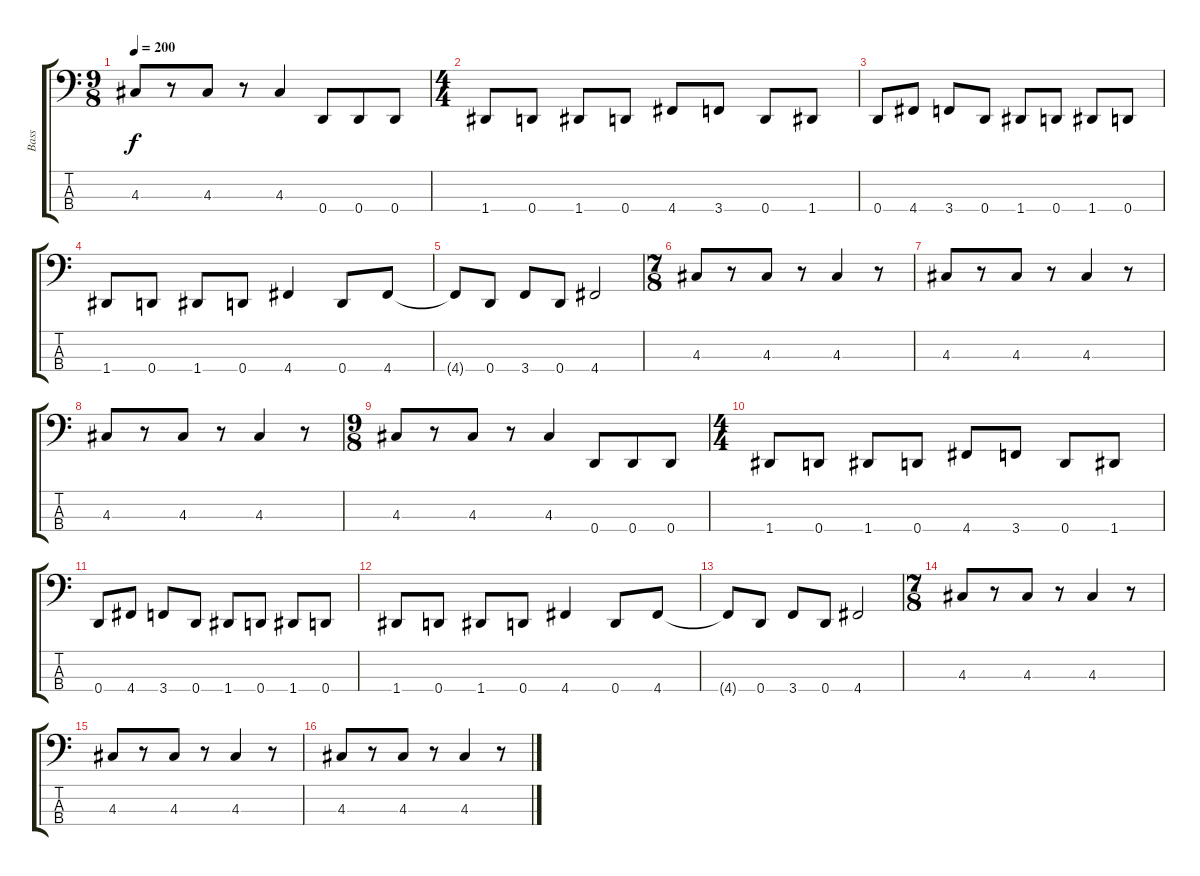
\track ("Bass" "Bass") {instrument electricbassfinger}
\staff {score tabs}
\tuning (G2 D2 A1 D1) {hide}
\ts (9 8)
\tempo 200
\clef f4
\ks c
4.3.8{dy f} r.8 4.3.8 r.8 4.3.4 0.4.8 0.4.8 0.4.8 |
\ts (4 4)
1.4.8 0.4.8 1.4.8 0.4.8 4.4.8 3.4.8 0.4.8 1.4.8 |
0.4.8 4.4.8 3.4.8 0.4.8 1.4.8 0.4.8 1.4.8 0.4.8 |
1.4.8 0.4.8 1.4.8 0.4.8 4.4.4 0.4.8 4.4.8 |
4.4{t}.8 0.4.8 3.4.8 0.4.8 4.4.2 |
\ts (7 8)
4.3.8 r.8 4.3.8 r.8 4.3.4 r.8 |
4.3.8 r.8 4.3.8 r.8 4.3.4 r.8 |
4.3.8 r.8 4.3.8 r.8 4.3.4 r.8 |
\ts (9 8)
4.3.8 r.8 4.3.8 r.8 4.3.4 0.4.8 0.4.8 0.4.8 |
\ts (4 4)
1.4.8 0.4.8 1.4.8 0.4.8 4.4.8 3.4.8 0.4.8 1.4.8 |
0.4.8 4.4.8 3.4.8 0.4.8 1.4.8 0.4.8 1.4.8 0.4.8 |
1.4.8 0.4.8 1.4.8 0.4.8 4.4.4 0.4.8 4.4.8 |
4.4{t}.8 0.4.8 3.4.8 0.4.8 4.4.2 |
\ts (7 8)
4.3.8 r.8 4.3.8 r.8 4.3.4 r.8 |
4.3.8 r.8 4.3.8 r.8 4.3.4 r.8 |
4.3.8 r.8 4.3.8 r.8 4.3.4 r.8
